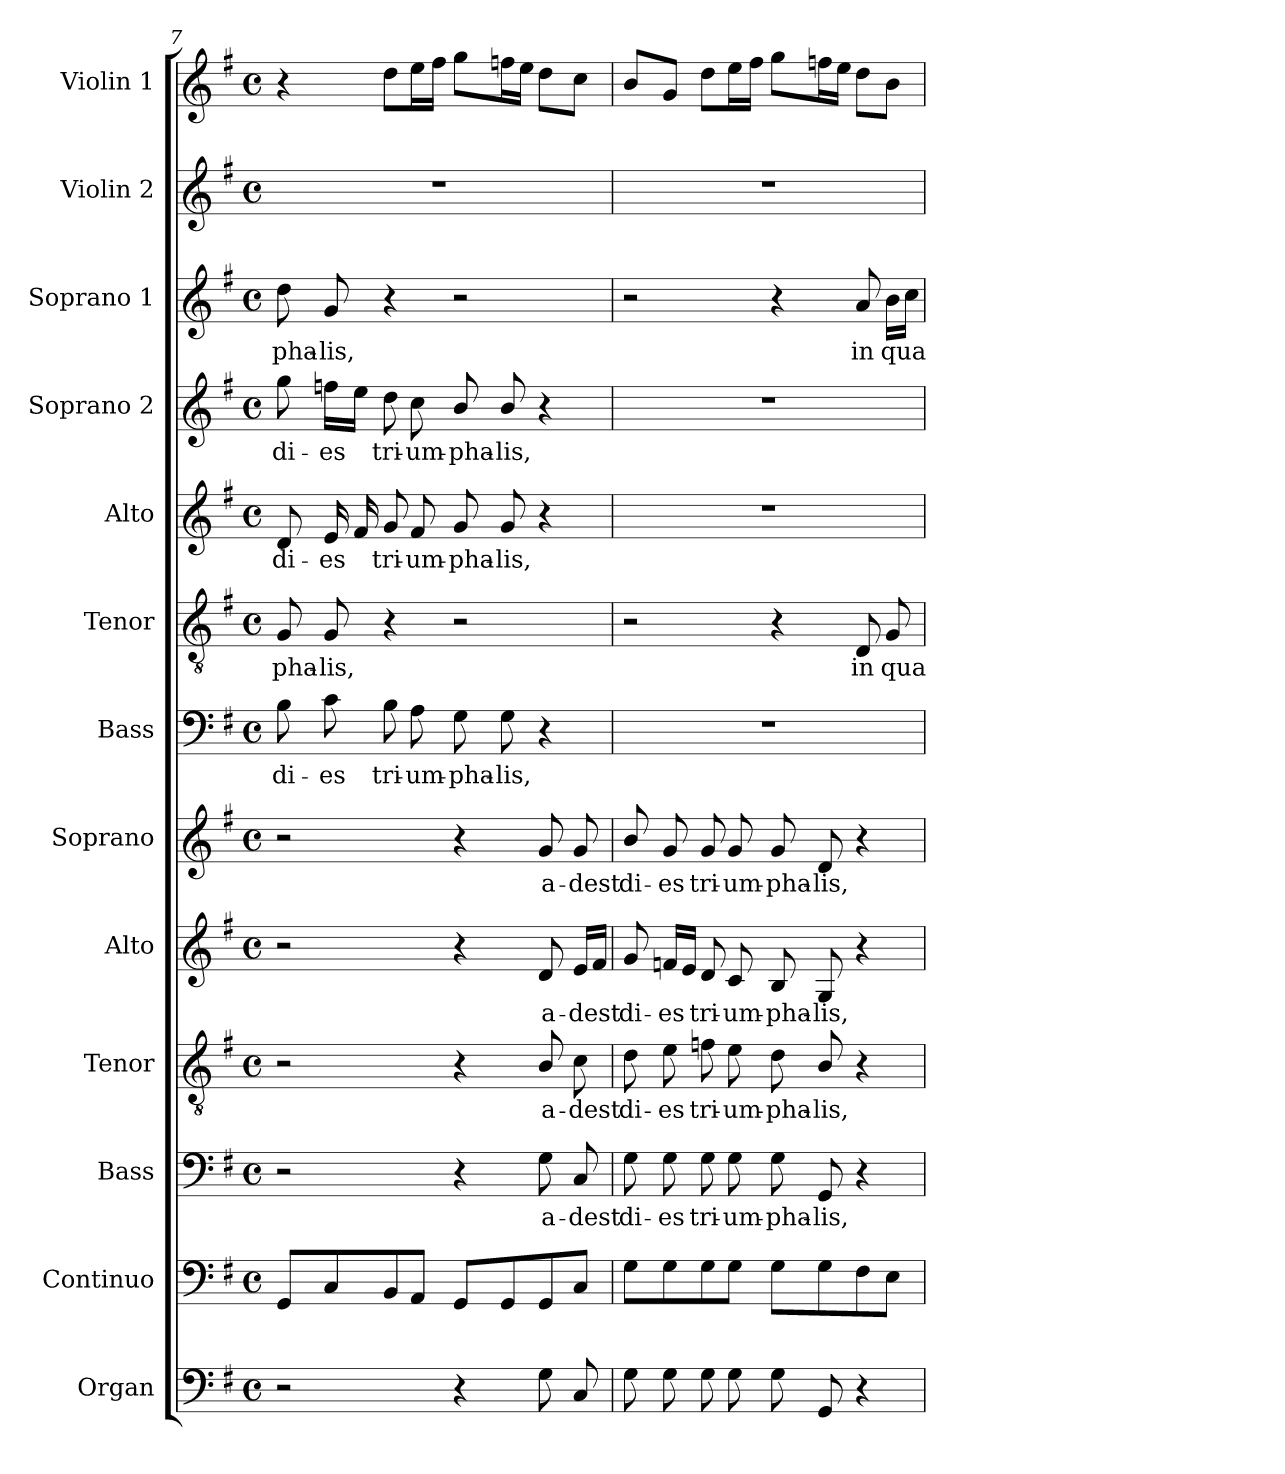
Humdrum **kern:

**kern	**kern	**kern	**text	**kern	**text	**kern	**text	**kern	**text	**kern	**text	**kern	**text	**kern	**text	**kern	**text	**kern	**text	**kern	**kern
*part13	*part12	*part11	*part11	*part10	*part10	*part9	*part9	*part8	*part8	*part7	*part7	*part6	*part6	*part5	*part5	*part4	*part4	*part3	*part3	*part2	*part1
*staff13	*staff12	*staff11	*staff11	*staff10	*staff10	*staff9	*staff9	*staff8	*staff8	*staff7	*staff7	*staff6	*staff6	*staff5	*staff5	*staff4	*staff4	*staff3	*staff3	*staff2	*staff1
*I"Organ	*I"Continuo	*I"Bass	*	*I"Tenor	*	*I"Alto	*	*I"Soprano	*	*I"Bass	*	*I"Tenor	*	*I"Alto	*	*I"Soprano 2	*	*I"Soprano 1	*	*I"Violin 2	*I"Violin 1
*I'Org.	*I'Cont.	*I'B.	*	*I'T.	*	*I'A.	*	*I'S.	*	*I'B.	*	*I'T.	*	*I'A.	*	*I'S2.	*	*I'S1.	*	*I'Vln. 2	*I'Vln. 1
*clefF4	*clefF4	*clefF4	*	*clefGv2	*	*clefG2	*	*clefG2	*	*clefF4	*	*clefGv2	*	*clefG2	*	*clefG2	*	*clefG2	*	*clefG2	*clefG2
*	*	*	*	*ITrd7c12	*	*	*	*	*	*	*	*ITrd7c12	*	*	*	*	*	*	*	*	*
*k[f#]	*k[f#]	*k[f#]	*	*k[f#]	*	*k[f#]	*	*k[f#]	*	*k[f#]	*	*k[f#]	*	*k[f#]	*	*k[f#]	*	*k[f#]	*	*k[f#]	*k[f#]
*G:	*G:	*G:	*	*G:	*	*G:	*	*G:	*	*G:	*	*G:	*	*G:	*	*G:	*	*G:	*	*G:	*G:
*M4/4	*M4/4	*M4/4	*	*M4/4	*	*M4/4	*	*M4/4	*	*M4/4	*	*M4/4	*	*M4/4	*	*M4/4	*	*M4/4	*	*M4/4	*M4/4
*met(c)	*met(c)	*met(c)	*	*met(c)	*	*met(c)	*	*met(c)	*	*met(c)	*	*met(c)	*	*met(c)	*	*met(c)	*	*met(c)	*	*met(c)	*met(c)
=7	=7	=7	=7	=7	=7	=7	=7	=7	=7	=7	=7	=7	=7	=7	=7	=7	=7	=7	=7	=7	=7
!	!	!	!	!	!	!	!	!	!	!	!LO:LY:b:color=#000000	!	!	!	!	!	!	!	!	!	!
!	!	!	!	!	!	!	!	!	!	!	!	!	!LO:LY:b:color=#000000	!	!	!	!	!	!	!	!
!	!	!	!	!	!	!	!	!	!	!	!	!	!	!	!LO:LY:b:color=#000000	!	!	!	!	!	!
!	!	!	!	!	!	!	!	!	!	!	!	!	!	!	!	!	!LO:LY:b:color=#000000	!	!	!	!
!	!	!	!	!	!	!	!	!	!	!	!	!	!	!	!	!	!	!	!LO:LY:b:color=#000000	!	!
2r	8GGi/L	2r	.	2r	.	2r	.	2r	.	8Bi\	di-	8GGi/	-pha-	8di/	di-	8ggi\	di-	8ddi\	-pha-	1r	4r
!	!	!	!	!	!	!	!	!	!	!	!LO:LY:b:color=#000000	!	!	!	!	!	!	!	!	!	!
!	!	!	!	!	!	!	!	!	!	!	!	!	!LO:LY:b:color=#000000	!	!	!	!	!	!	!	!
!	!	!	!	!	!	!	!	!	!	!	!	!	!	!	!LO:LY:b:color=#000000	!	!	!	!	!	!
!	!	!	!	!	!	!	!	!	!	!	!	!	!	!	!	!	!LO:LY:b:color=#000000	!	!	!	!
!	!	!	!	!	!	!	!	!	!	!	!	!	!	!	!	!	!	!	!LO:LY:b:color=#000000	!	!
.	8Ci/	.	.	.	.	.	.	.	.	8ci\	-es	8GGi/	-lis,	16ei/	-es	16ffni\LL	-es	8gi/	-lis,	.	.
.	.	.	.	.	.	.	.	.	.	.	.	.	.	16f#i/	.	16eei\JJ	.	.	.	.	.
!	!	!	!	!	!	!	!	!	!	!	!LO:LY:b:color=#000000	!	!	!	!	!	!	!	!	!	!
!	!	!	!	!	!	!	!	!	!	!	!	!	!	!	!LO:LY:b:color=#000000	!	!	!	!	!	!
!	!	!	!	!	!	!	!	!	!	!	!	!	!	!	!	!	!LO:LY:b:color=#000000	!	!	!	!
.	8BBi/	.	.	.	.	.	.	.	.	8Bi\	tri-	4r	.	8gi/	tri-	8ddi\	tri-	4r	.	.	8ddi\L
!	!	!	!	!	!	!	!	!	!	!	!LO:LY:b:color=#000000	!	!	!	!	!	!	!	!	!	!
!	!	!	!	!	!	!	!	!	!	!	!	!	!	!	!LO:LY:b:color=#000000	!	!	!	!	!	!
!	!	!	!	!	!	!	!	!	!	!	!	!	!	!	!	!	!LO:LY:b:color=#000000	!	!	!	!
.	8AAi/J	.	.	.	.	.	.	.	.	8Ai\	-um-	.	.	8f#i/	-um-	8cci\	-um-	.	.	.	16eei\L
.	.	.	.	.	.	.	.	.	.	.	.	.	.	.	.	.	.	.	.	.	16ff#i\JJ
!	!	!	!	!	!	!	!	!	!	!	!LO:LY:b:color=#000000	!	!	!	!	!	!	!	!	!	!
!	!	!	!	!	!	!	!	!	!	!	!	!	!	!	!LO:LY:b:color=#000000	!	!	!	!	!	!
!	!	!	!	!	!	!	!	!	!	!	!	!	!	!	!	!	!LO:LY:b:color=#000000	!	!	!	!
4r	8GGi/L	4r	.	4r	.	4r	.	4r	.	8Gi\	-pha-	2r	.	8gi/	-pha-	8bi/	-pha-	2r	.	.	8ggi\L
!	!	!	!	!	!	!	!	!	!	!	!LO:LY:b:color=#000000	!	!	!	!	!	!	!	!	!	!
!	!	!	!	!	!	!	!	!	!	!	!	!	!	!	!LO:LY:b:color=#000000	!	!	!	!	!	!
!	!	!	!	!	!	!	!	!	!	!	!	!	!	!	!	!	!LO:LY:b:color=#000000	!	!	!	!
.	8GGi/	.	.	.	.	.	.	.	.	8Gi\	-lis,	.	.	8gi/	-lis,	8bi/	-lis,	.	.	.	16ffi\L
.	.	.	.	.	.	.	.	.	.	.	.	.	.	.	.	.	.	.	.	.	16eei\JJ
!	!	!	!LO:LY:b:color=#000000	!	!	!	!	!	!	!	!	!	!	!	!	!	!	!	!	!	!
!	!	!	!	!	!LO:LY:b:color=#000000	!	!	!	!	!	!	!	!	!	!	!	!	!	!	!	!
!	!	!	!	!	!	!	!LO:LY:b:color=#000000	!	!	!	!	!	!	!	!	!	!	!	!	!	!
!	!	!	!	!	!	!	!	!	!LO:LY:b:color=#000000	!	!	!	!	!	!	!	!	!	!	!	!
8Gi\	8GGi/	8Gi\	a-	8BBi/	a-	8di/	a-	8gi/	a-	4r	.	.	.	4r	.	4r	.	.	.	.	8ddi\L
!	!	!	!LO:LY:b:color=#000000	!	!	!	!	!	!	!	!	!	!	!	!	!	!	!	!	!	!
!	!	!	!	!	!LO:LY:b:color=#000000	!	!	!	!	!	!	!	!	!	!	!	!	!	!	!	!
!	!	!	!	!	!	!	!LO:LY:b:color=#000000	!	!	!	!	!	!	!	!	!	!	!	!	!	!
!	!	!	!	!	!	!	!	!	!LO:LY:b:color=#000000	!	!	!	!	!	!	!	!	!	!	!	!
8Ci/	8Ci/J	8Ci/	-dest	8Ci\	-dest	16ei/LL	-dest	8gi/	-dest	.	.	.	.	.	.	.	.	.	.	.	8cci\J
.	.	.	.	.	.	16f#i/JJ	.	.	.	.	.	.	.	.	.	.	.	.	.	.	.
=8	=8	=8	=8	=8	=8	=8	=8	=8	=8	=8	=8	=8	=8	=8	=8	=8	=8	=8	=8	=8	=8
!	!	!	!LO:LY:b:color=#000000	!	!	!	!	!	!	!	!	!	!	!	!	!	!	!	!	!	!
!	!	!	!	!	!LO:LY:b:color=#000000	!	!	!	!	!	!	!	!	!	!	!	!	!	!	!	!
!	!	!	!	!	!	!	!LO:LY:b:color=#000000	!	!	!	!	!	!	!	!	!	!	!	!	!	!
!	!	!	!	!	!	!	!	!	!LO:LY:b:color=#000000	!	!	!	!	!	!	!	!	!	!	!	!
8Gi\	8Gi\L	8Gi\	di-	8Di\	di-	8gi/	di-	8bi/	di-	1r	.	2r	.	1r	.	1r	.	2r	.	1r	8bi/L
!	!	!	!LO:LY:b:color=#000000	!	!	!	!	!	!	!	!	!	!	!	!	!	!	!	!	!	!
!	!	!	!	!	!LO:LY:b:color=#000000	!	!	!	!	!	!	!	!	!	!	!	!	!	!	!	!
!	!	!	!	!	!	!	!LO:LY:b:color=#000000	!	!	!	!	!	!	!	!	!	!	!	!	!	!
!	!	!	!	!	!	!	!	!	!LO:LY:b:color=#000000	!	!	!	!	!	!	!	!	!	!	!	!
8Gi\	8Gi\	8Gi\	-es	8Ei\	-es	16fi/LL	-es	8gi/	-es	.	.	.	.	.	.	.	.	.	.	.	8gi/J
.	.	.	.	.	.	16ei/JJ	.	.	.	.	.	.	.	.	.	.	.	.	.	.	.
!	!	!	!LO:LY:b:color=#000000	!	!	!	!	!	!	!	!	!	!	!	!	!	!	!	!	!	!
!	!	!	!	!	!LO:LY:b:color=#000000	!	!	!	!	!	!	!	!	!	!	!	!	!	!	!	!
!	!	!	!	!	!	!	!LO:LY:b:color=#000000	!	!	!	!	!	!	!	!	!	!	!	!	!	!
!	!	!	!	!	!	!	!	!	!LO:LY:b:color=#000000	!	!	!	!	!	!	!	!	!	!	!	!
8Gi\	8Gi\	8Gi\	tri-	8Fni\	tri-	8di/	tri-	8gi/	tri-	.	.	.	.	.	.	.	.	.	.	.	8ddi\L
!	!	!	!LO:LY:b:color=#000000	!	!	!	!	!	!	!	!	!	!	!	!	!	!	!	!	!	!
!	!	!	!	!	!LO:LY:b:color=#000000	!	!	!	!	!	!	!	!	!	!	!	!	!	!	!	!
!	!	!	!	!	!	!	!LO:LY:b:color=#000000	!	!	!	!	!	!	!	!	!	!	!	!	!	!
!	!	!	!	!	!	!	!	!	!LO:LY:b:color=#000000	!	!	!	!	!	!	!	!	!	!	!	!
8Gi\	8Gi\J	8Gi\	-um-	8Ei\	-um-	8ci/	-um-	8gi/	-um-	.	.	.	.	.	.	.	.	.	.	.	16eei\L
.	.	.	.	.	.	.	.	.	.	.	.	.	.	.	.	.	.	.	.	.	16ff#i\JJ
!	!	!	!LO:LY:b:color=#000000	!	!	!	!	!	!	!	!	!	!	!	!	!	!	!	!	!	!
!	!	!	!	!	!LO:LY:b:color=#000000	!	!	!	!	!	!	!	!	!	!	!	!	!	!	!	!
!	!	!	!	!	!	!	!LO:LY:b:color=#000000	!	!	!	!	!	!	!	!	!	!	!	!	!	!
!	!	!	!	!	!	!	!	!	!LO:LY:b:color=#000000	!	!	!	!	!	!	!	!	!	!	!	!
8Gi\	8Gi\L	8Gi\	-pha-	8Di\	-pha-	8Bi/	-pha-	8gi/	-pha-	.	.	4r	.	.	.	.	.	4r	.	.	8ggi\L
!	!	!	!LO:LY:b:color=#000000	!	!	!	!	!	!	!	!	!	!	!	!	!	!	!	!	!	!
!	!	!	!	!	!LO:LY:b:color=#000000	!	!	!	!	!	!	!	!	!	!	!	!	!	!	!	!
!	!	!	!	!	!	!	!LO:LY:b:color=#000000	!	!	!	!	!	!	!	!	!	!	!	!	!	!
!	!	!	!	!	!	!	!	!	!LO:LY:b:color=#000000	!	!	!	!	!	!	!	!	!	!	!	!
8GGi/	8Gi\	8GGi/	-lis,	8BBi/	-lis,	8Gi/	-lis,	8di/	-lis,	.	.	.	.	.	.	.	.	.	.	.	16ffi\L
.	.	.	.	.	.	.	.	.	.	.	.	.	.	.	.	.	.	.	.	.	16eei\JJ
!	!	!	!	!	!	!	!	!	!	!	!	!	!LO:LY:b:color=#000000	!	!	!	!	!	!	!	!
!	!	!	!	!	!	!	!	!	!	!	!	!	!	!	!	!	!	!	!LO:LY:b:color=#000000	!	!
4r	8F#i\	4r	.	4r	.	4r	.	4r	.	.	.	8DDi/	in	.	.	.	.	8ai/	in	.	8ddi\L
!	!	!	!	!	!	!	!	!	!	!	!	!	!LO:LY:b:color=#000000	!	!	!	!	!	!	!	!
!	!	!	!	!	!	!	!	!	!	!	!	!	!	!	!	!	!	!	!LO:LY:b:color=#000000	!	!
.	8Ei\J	.	.	.	.	.	.	.	.	.	.	8GGi/	qua	.	.	.	.	16bi\LL	qua	.	8bi\J
.	.	.	.	.	.	.	.	.	.	.	.	.	.	.	.	.	.	16cci\JJ	.	.	.
=	=	=	=	=	=	=	=	=	=	=	=	=	=	=	=	=	=	=	=	=	=
*-	*-	*-	*-	*-	*-	*-	*-	*-	*-	*-	*-	*-	*-	*-	*-	*-	*-	*-	*-	*-	*-
